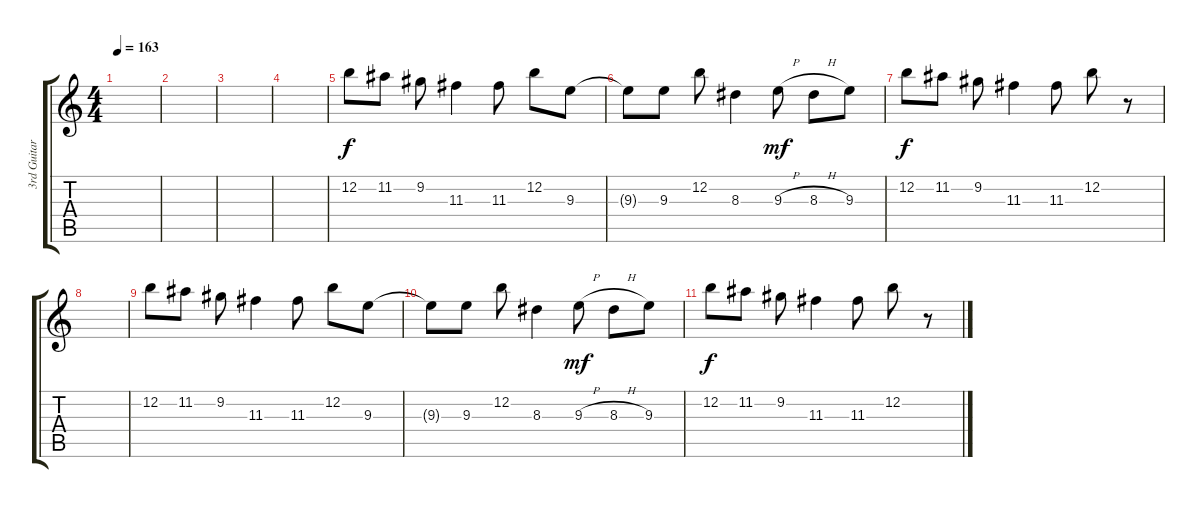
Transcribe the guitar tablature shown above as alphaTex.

\track ("" "3rd Guitar") {instrument distortionguitar}
\staff {score tabs}
\tuning (E4 B3 G3 D3 A2 E2) {hide}
\ts (4 4)
\tempo 163
\clef g2
\ks c
|
|
|
|
12.2.8 11.2.8 9.2.8 11.3.4 11.3.8 12.2.8 9.3.8 |
9.3{t}.8 9.3.8 12.2.8 8.3.4 9.3{h}.8{dy mf} 8.3{h}.8 9.3.8 |
12.2.8{dy f} 11.2.8 9.2.8 11.3.4 11.3.8 12.2.8 r.8 |
|
12.2.8 11.2.8 9.2.8 11.3.4 11.3.8 12.2.8 9.3.8 |
9.3{t}.8 9.3.8 12.2.8 8.3.4 9.3{h}.8{dy mf} 8.3{h}.8 9.3.8 |
12.2.8{dy f} 11.2.8 9.2.8 11.3.4 11.3.8 12.2.8 r.8
